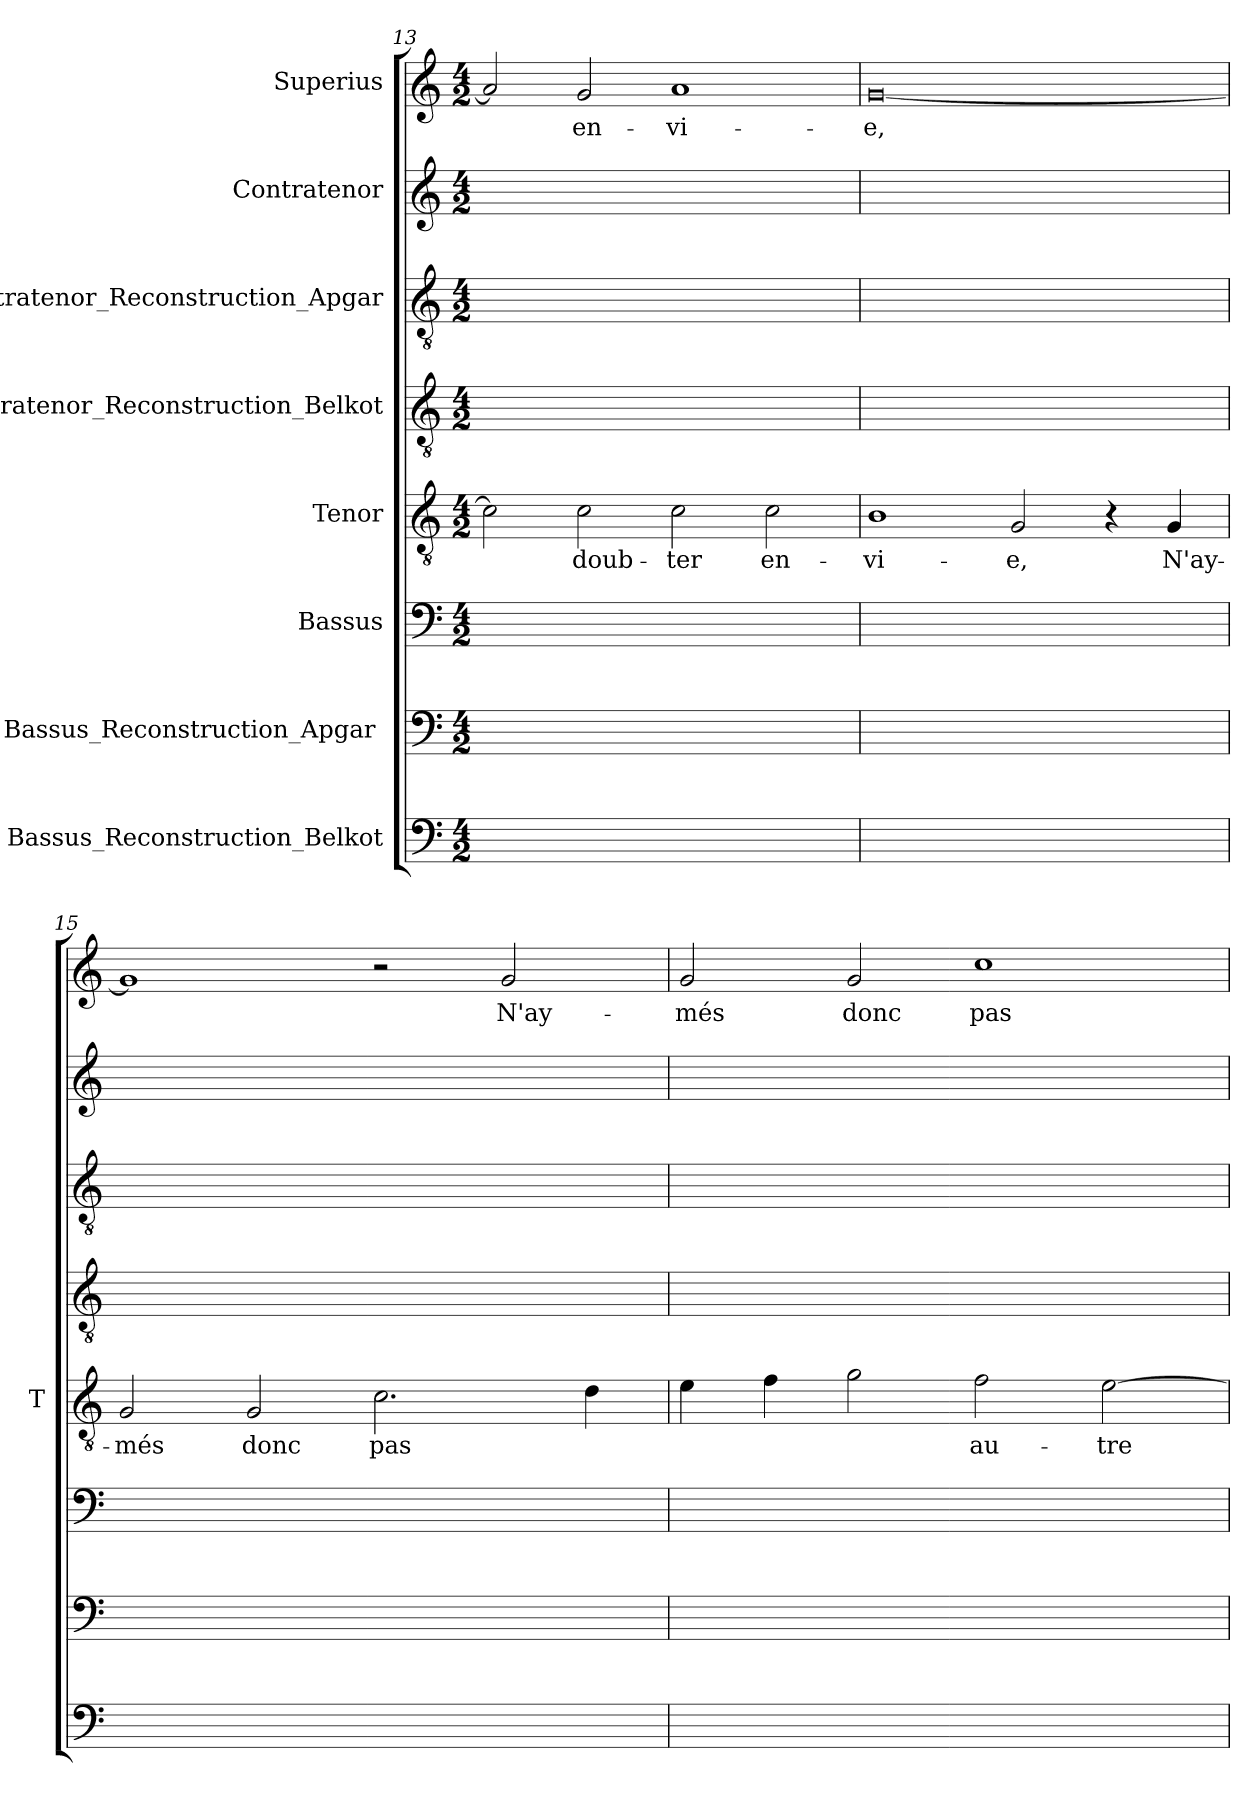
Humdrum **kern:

**kern	**kern	**kern	**kern	**text	**kern	**kern	**kern	**kern	**text
*part8	*part7	*part6	*part5	*part5	*part4	*part3	*part2	*part1	*part1
*staff8	*staff7	*staff6	*staff5	*staff5	*staff4	*staff3	*staff2	*staff1	*staff1
*I"Bassus_Reconstruction_Belkot	*I"Bassus_Reconstruction_Apgar 	*I"Bassus	*I"Tenor	*	*I"Contratenor_Reconstruction_Belkot	*I"Contratenor_Reconstruction_Apgar	*I"Contratenor	*I"Superius	*
*	*	*	*I'T	*	*	*	*	*	*
*clefF4	*clefF4	*clefF4	*clefGv2	*	*clefGv2	*clefGv2	*clefG2	*clefG2	*
*k[]	*k[]	*k[]	*k[]	*	*k[]	*k[]	*k[]	*k[]	*
*M4/2	*M4/2	*M4/2	*M4/2	*	*M4/2	*M4/2	*M4/2	*M4/2	*
=13	=13	=13	=13	=13	=13	=13	=13	=13	=13
0ryy	0ryy	0ryy	2c]	.	0ryy	0ryy	0ryy	2a]	.
.	.	.	2c	doub-	.	.	.	2g	en-
.	.	.	2c	-ter	.	.	.	1a	vi-
.	.	.	2c	en-	.	.	.	.	.
=14	=14	=14	=14	=14	=14	=14	=14	=14	=14
0ryy	0ryy	0ryy	1B	vi-	0ryy	0ryy	0ryy	[0g	-e,
.	.	.	2G	-e,	.	.	.	.	.
.	.	.	4r	.	.	.	.	.	.
.	.	.	4G	N'ay-	.	.	.	.	.
=15	=15	=15	=15	=15	=15	=15	=15	=15	=15
0ryy	0ryy	0ryy	2G	-més	0ryy	0ryy	0ryy	1g]	.
.	.	.	2G	-donc	.	.	.	.	.
.	.	.	2.c	-pas	.	.	.	2r	.
.	.	.	.	.	.	.	.	2g	N'ay-
.	.	.	4d	.	.	.	.	.	.
=16	=16	=16	=16	=16	=16	=16	=16	=16	=16
0ryy	0ryy	0ryy	4e	.	0ryy	0ryy	0ryy	2g	-més
.	.	.	4f	.	.	.	.	.	.
.	.	.	2g	.	.	.	.	2g	-donc
.	.	.	2f	au-	.	.	.	1cc	-pas
.	.	.	[2e	tre-	.	.	.	.	.
=	=	=	=	=	=	=	=	=	=
*-	*-	*-	*-	*-	*-	*-	*-	*-	*-
